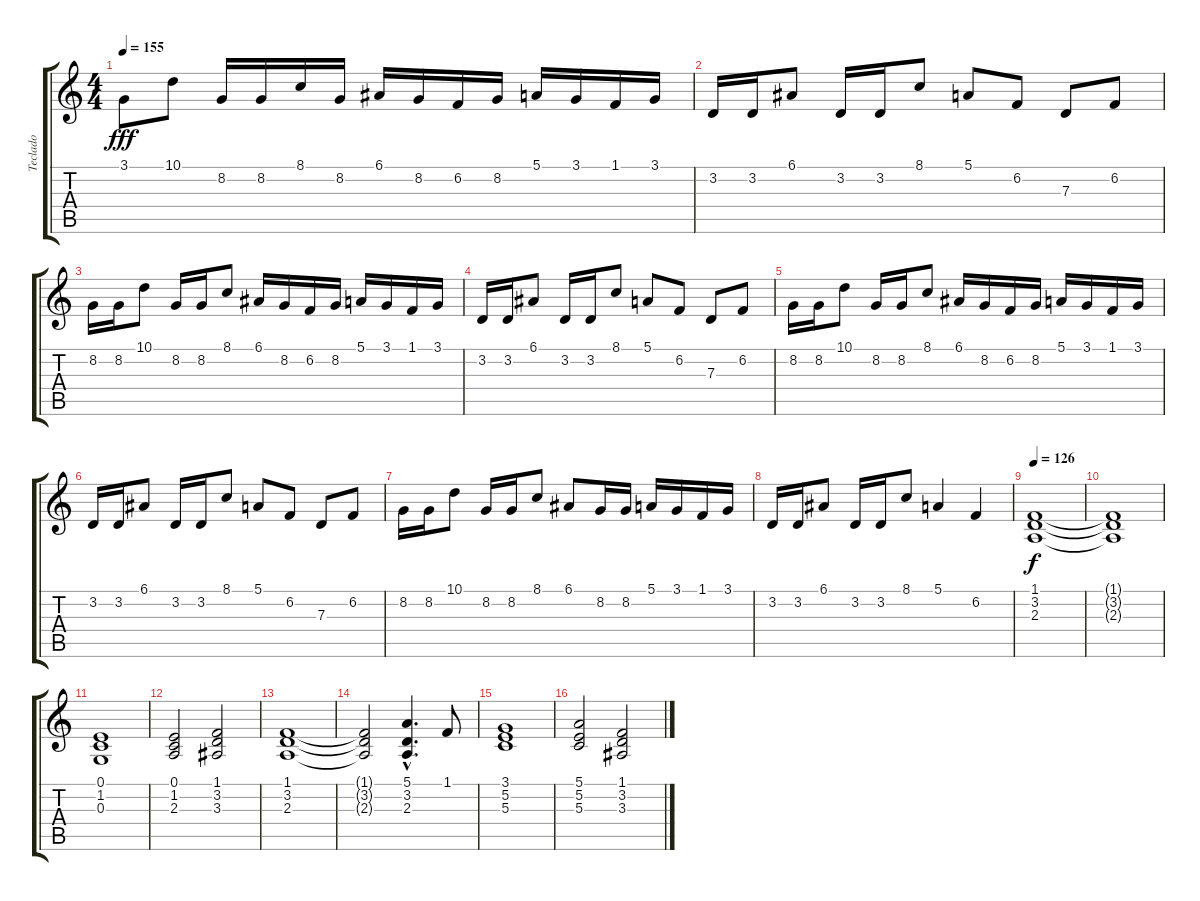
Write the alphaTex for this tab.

\track ("Teclado" "Teclado") {instrument stringensemble1}
\staff {score tabs}
\tuning (E4 B3 G3 D3 A2 E2) {hide}
\ts (4 4)
\tempo 155
\clef g2
\ks c
3.1.8{dy fff} 10.1.8 8.2.16 8.2.16 8.1.16 8.2.16 6.1.16 8.2.16 6.2.16 8.2.16 5.1.16 3.1.16 1.1.16 3.1.16 |
3.2.16 3.2.16 6.1.8 3.2.16 3.2.16 8.1.8 5.1.8 6.2.8 7.3.8 6.2.8 |
8.2.16 8.2.16 10.1.8 8.2.16 8.2.16 8.1.8 6.1.16 8.2.16 6.2.16 8.2.16 5.1.16 3.1.16 1.1.16 3.1.16 |
3.2.16 3.2.16 6.1.8 3.2.16 3.2.16 8.1.8 5.1.8 6.2.8 7.3.8 6.2.8 |
8.2.16 8.2.16 10.1.8 8.2.16 8.2.16 8.1.8 6.1.16 8.2.16 6.2.16 8.2.16 5.1.16 3.1.16 1.1.16 3.1.16 |
3.2.16 3.2.16 6.1.8 3.2.16 3.2.16 8.1.8 5.1.8 6.2.8 7.3.8 6.2.8 |
8.2.16 8.2.16 10.1.8 8.2.16 8.2.16 8.1.8 6.1.8 8.2.16 8.2.16 5.1.16 3.1.16 1.1.16 3.1.16 |
3.2.16 3.2.16 6.1.8 3.2.16 3.2.16 8.1.8 5.1.4 6.2.4 |
\tempo 126
(1.1 3.2 2.3).1{dy f} |
(1.1{t} 3.2{t} 2.3{t}).1 |
(0.1 1.2 0.3).1 |
(0.1 1.2 2.3).2 (1.1 3.2 3.3).2 |
(1.1 3.2 2.3).1 |
(1.1{t} 3.2{t} 2.3{t}).2 (5.1{hac} 3.2{hac} 2.3{hac}).4{d} 1.1.8 |
(3.1 5.2 5.3).1 |
(5.1 5.2 5.3).2 (1.1 3.2 3.3).2
